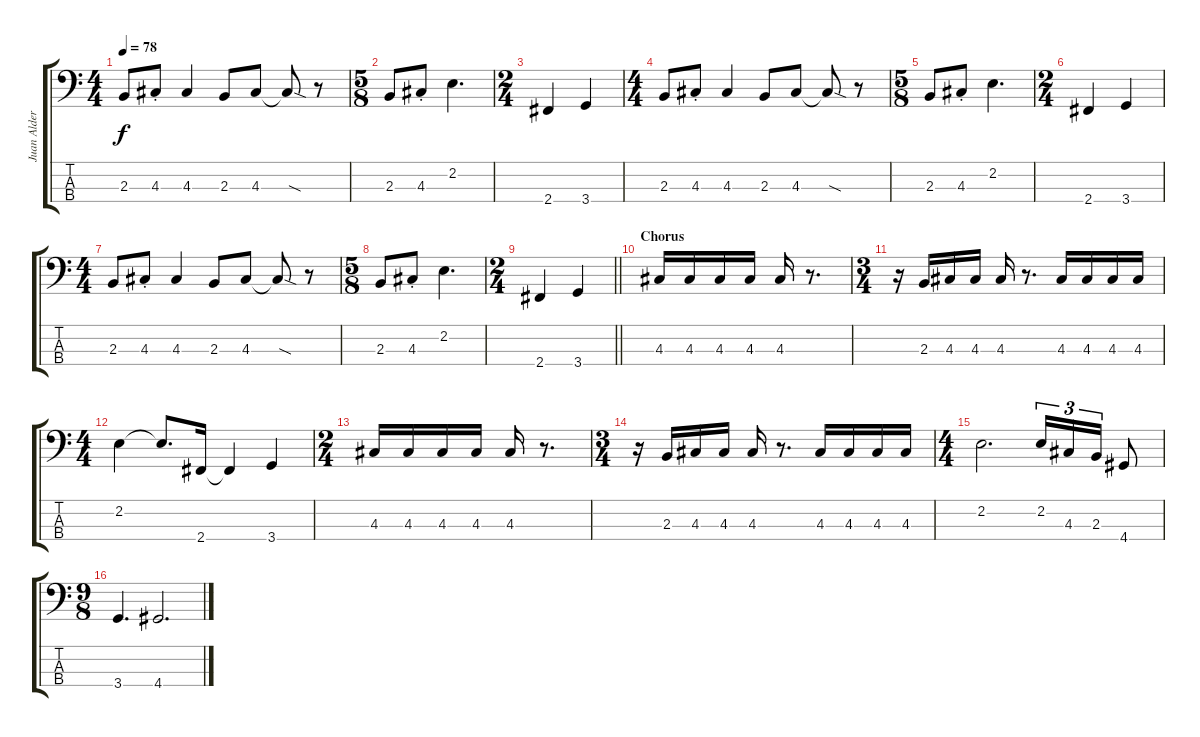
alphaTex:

\track ("Juan Alderete" "Juan Alder") {instrument electricbassfinger}
\staff {score tabs}
\tuning (G2 D2 A1 E1) {hide}
\ts (4 4)
\tempo 78
\clef f4
\ks c
2.3.8{dy f} 4.3{st}.8 4.3.4 2.3.8 4.3.8 4.3{sod t}.8 r.8 |
\ts (5 8)
2.3.8 4.3{st}.8 2.2.4{d} |
\ts (2 4)
2.4.4 3.4.4 |
\ts (4 4)
2.3.8{instrument synthbass2} 4.3{st}.8 4.3.4 2.3.8 4.3.8 4.3{sod t}.8 r.8 |
\ts (5 8)
2.3.8 4.3{st}.8 2.2.4{d} |
\ts (2 4)
2.4.4 3.4.4 |
\ts (4 4)
2.3.8 4.3{st}.8 4.3.4 2.3.8 4.3.8 4.3{sod t}.8 r.8 |
\ts (5 8)
2.3.8 4.3{st}.8 2.2.4{d} |
\ts (2 4)
\barLineRight lightlight
2.4.4 3.4.4 |
\section ("" "Chorus")
4.3.16{instrument slapbass2} 4.3.16 4.3.16 4.3.16 4.3.16 r.8{d} |
\ts (3 4)
r.16 2.3.16 4.3.16 4.3.16 4.3.16 r.8{d} 4.3.16 4.3.16 4.3.16 4.3.16 |
\ts (4 4)
2.2.4 2.2{t}.8{d} 2.4.16 2.4{t}.4 3.4.4 |
\ts (2 4)
4.3.16 4.3.16 4.3.16 4.3.16 4.3.16 r.8{d} |
\ts (3 4)
r.16 2.3.16 4.3.16 4.3.16 4.3.16 r.8{d} 4.3.16 4.3.16 4.3.16 4.3.16 |
\ts (4 4)
2.2.2{d} 2.2.16{tu (3 2)} 4.3.16{tu (3 2)} 2.3.16{tu (3 2)} 4.4.8 |
\ts (9 8)
3.4.4{d} 4.4.2{d}
